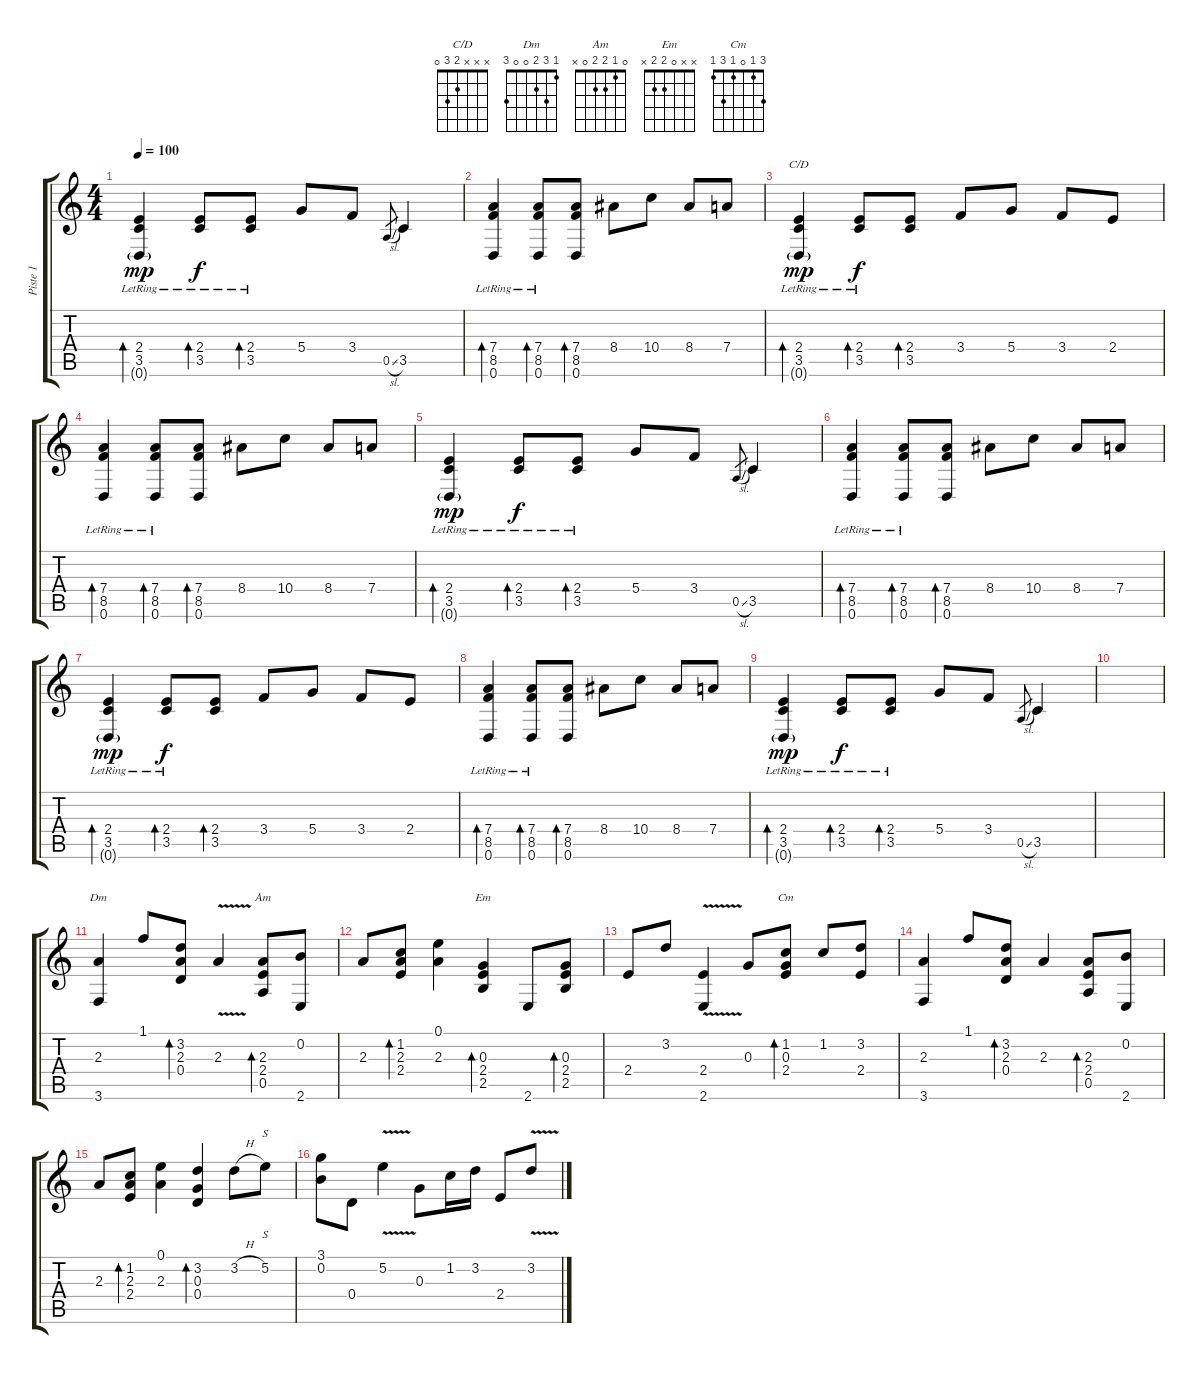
\track ("Piste 1" "Piste 1") {instrument acousticguitarsteel}
\staff {score tabs}
\tuning (E4 B3 G3 D3 A2 D2) {hide}
\chord ("C/D" x x x 2 3 0)
\chord ("Dm" 1 3 2 0 0 3)
\chord ("Am" 0 1 2 2 0 x)
\chord ("Em" x x 0 2 2 x)
\chord ("Cm" 3 1 0 1 3 1)
\ts (4 4)
\tempo 100
\clef g2
\ks c
(2.4{lr} 3.5{lr} 0.6{g}).4{bd 240 dy mp} (2.4{lr} 3.5{lr}).8{bd 30 dy f} (2.4{lr} 3.5{lr}).8{bd 30} 5.4.8 3.4.8 0.5{sl}.8{gr} 3.5.4 |
(7.4{lr} 8.5{lr} 0.6{lr}).4{bd 240 instrument acousticguitarsteel} (7.4{lr} 8.5{lr} 0.6{lr}).8{bd 30} (7.4 8.5 0.6).8{bd 30} 8.4.8 10.4.8 8.4.8 7.4.8 |
(2.4{lr} 3.5{lr} 0.6{g}).4{bd 240 ch "C/D" dy mp} (2.4{lr} 3.5{lr}).8{bd 30 dy f} (2.4 3.5).8{bd 30} 3.4.8 5.4.8 3.4.8 2.4.8 |
(7.4{lr} 8.5{lr} 0.6{lr}).4{bd 240 instrument acousticguitarsteel} (7.4{lr} 8.5{lr} 0.6{lr}).8{bd 30} (7.4 8.5 0.6).8{bd 30} 8.4.8 10.4.8 8.4.8 7.4.8 |
(2.4{lr} 3.5{lr} 0.6{g}).4{bd 240 dy mp} (2.4{lr} 3.5{lr}).8{bd 30 dy f} (2.4{lr} 3.5{lr}).8{bd 30} 5.4.8 3.4.8 0.5{sl}.8{gr} 3.5.4 |
(7.4{lr} 8.5{lr} 0.6{lr}).4{bd 240 instrument acousticguitarsteel} (7.4{lr} 8.5{lr} 0.6{lr}).8{bd 30} (7.4 8.5 0.6).8{bd 30} 8.4.8 10.4.8 8.4.8 7.4.8 |
(2.4{lr} 3.5{lr} 0.6{g}).4{bd 240 dy mp} (2.4{lr} 3.5{lr}).8{bd 30 dy f} (2.4 3.5).8{bd 30} 3.4.8 5.4.8 3.4.8 2.4.8 |
(7.4{lr} 8.5{lr} 0.6{lr}).4{bd 240 instrument acousticguitarsteel} (7.4{lr} 8.5{lr} 0.6{lr}).8{bd 30} (7.4 8.5 0.6).8{bd 30} 8.4.8 10.4.8 8.4.8 7.4.8 |
(2.4{lr} 3.5{lr} 0.6{g}).4{bd 240 dy mp} (2.4{lr} 3.5{lr}).8{bd 30 dy f} (2.4{lr} 3.5{lr}).8{bd 30} 5.4.8 3.4.8 0.5{sl}.8{gr} 3.5.4 |
|
(2.3 3.6).4{ch "Dm"} 1.1.8 (3.2 2.3 0.4).8{bd 120} 2.3{v}.4 (2.3 2.4 0.5).8{bd 120 ch "Am"} (0.2 2.6).8 |
2.3.8{volume 10} (1.2 2.3 2.4).8{bd 120} (0.1 2.3).4 (0.3 2.4 2.5).4{bd 120 ch "Em"} 2.6.8 (0.3 2.4 2.5).8{bd 120} |
2.4.8{volume 9} 3.2.8 (2.4{v} 2.6{v}).4 0.3.8 (1.2 0.3 2.4).8{bd 120 ch "Cm"} 1.2.8 (3.2 2.4).8 |
(2.3 3.6).4{volume 8} 1.1.8 (3.2 2.3 0.4).8{bd 120} 2.3.4 (2.3 2.4 0.5).8{bd 120} (0.2 2.6).8 |
2.3.8{volume 7} (1.2 2.3 2.4).8{bd 120} (0.1 2.3).4 (3.2 0.3 0.4).4{bd 120 volume 6} 3.2{h}.8 5.2.8{s} |
(3.1 0.2).8{volume 5} 0.4.8 5.2{v}.4 0.3.8{volume 4} 1.2.16 3.2.16 2.4.8{volume 3} 3.2{v}.8
